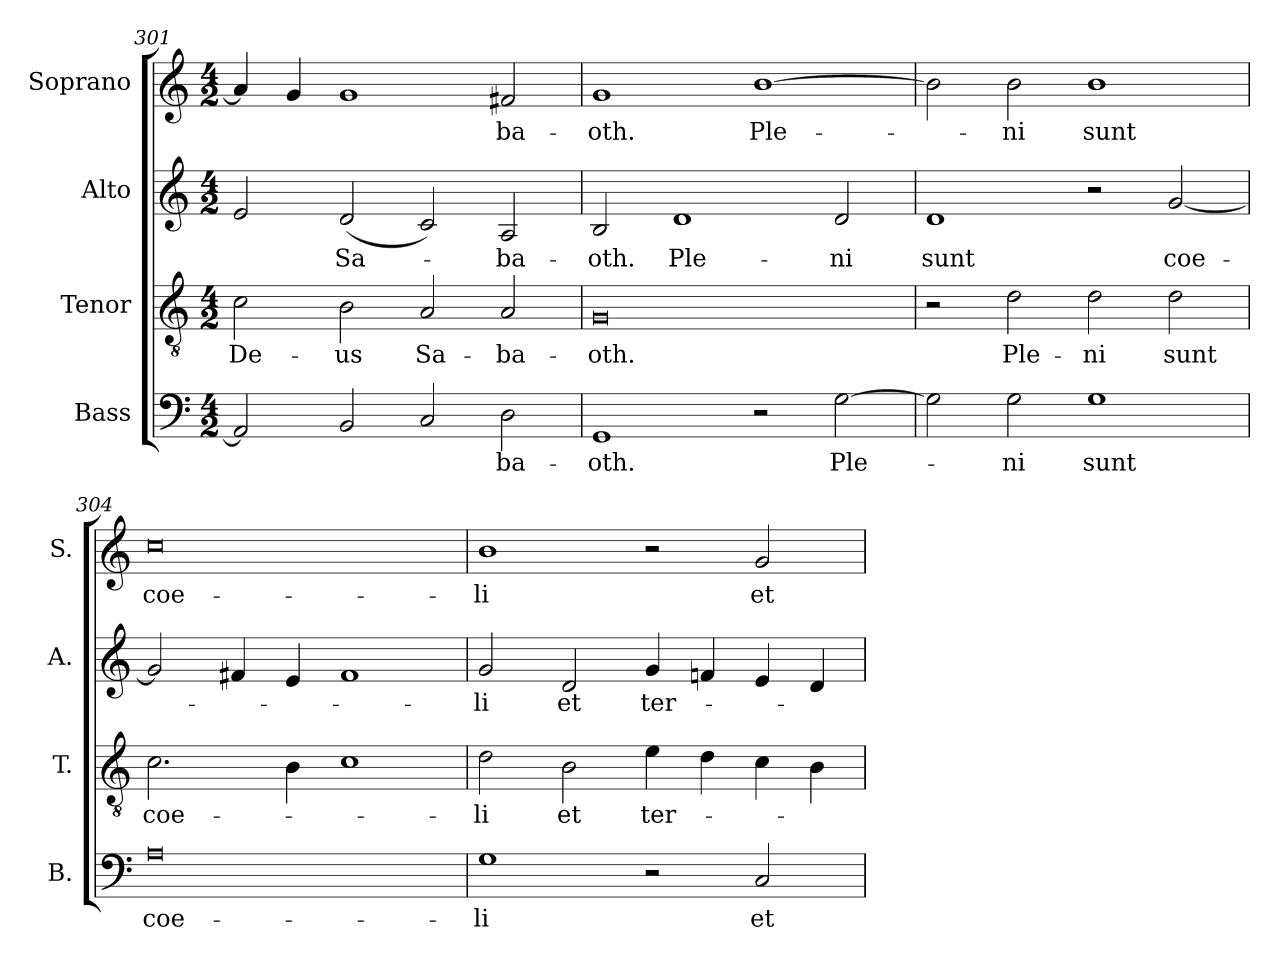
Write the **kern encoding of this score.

**kern	**text	**kern	**text	**kern	**text	**kern	**text
*part4	*part4	*part3	*part3	*part2	*part2	*part1	*part1
*staff4	*staff4	*staff3	*staff3	*staff2	*staff2	*staff1	*staff1
*I"Bass	*	*I"Tenor	*	*I"Alto	*	*I"Soprano	*
*I'B.	*	*I'T.	*	*I'A.	*	*I'S.	*
*clefF4	*	*clefGv2	*	*clefG2	*	*clefG2	*
*	*	*ITrd7c12	*	*	*	*	*
*k[]	*	*k[]	*	*k[]	*	*k[]	*
*C:	*	*C:	*	*C:	*	*C:	*
*M4/2	*	*M4/2	*	*M4/2	*	*M4/2	*
=301	=301	=301	=301	=301	=301	=301	=301
!	!	!	!LO:LY:b:color=#000000	!	!	!	!
2AAi/]	.	2Ci\	De-	2ei/	.	4ai/]	.
.	.	.	.	.	.	4gi/	.
!	!	!	!LO:LY:b:color=#000000	!	!	!	!
!	!	!	!	!	!LO:LY:b:color=#000000	!	!
2BBi/	.	2BBi\	-us	(2di/	Sa-	1gi	.
!	!	!	!LO:LY:b:color=#000000	!	!	!	!
2Ci/	.	2AAi/	Sa-	2ci/)	.	.	.
!	!LO:LY:b:color=#000000	!	!	!	!	!	!
!	!	!	!LO:LY:b:color=#000000	!	!	!	!
!	!	!	!	!	!LO:LY:b:color=#000000	!	!
!	!	!	!	!	!	!	!LO:LY:b:color=#000000
2Di\	-ba-	2AAi/	-ba-	2Ai/	-ba-	2f#Xi/	-ba-
=302	=302	=302	=302	=302	=302	=302	=302
!	!LO:LY:b:color=#000000	!	!	!	!	!	!
!	!	!	!LO:LY:b:color=#000000	!	!	!	!
!	!	!	!	!	!LO:LY:b:color=#000000	!	!
!	!	!	!	!	!	!	!LO:LY:b:color=#000000
1GGi	-oth.	0GGi	-oth.	2Bi/	-oth.	1gi	-oth.
!	!	!	!	!	!LO:LY:b:color=#000000	!	!
.	.	.	.	1di	Ple-	.	.
!	!	!	!	!	!	!	!LO:LY:b:color=#000000
2r	.	.	.	.	.	[1bi	Ple-
!	!LO:LY:b:color=#000000	!	!	!	!	!	!
!	!	!	!	!	!LO:LY:b:color=#000000	!	!
[2Gi\	Ple-	.	.	2di/	-ni	.	.
!!LO:LB:g=z
=303	=303	=303	=303	=303	=303	=303	=303
!	!	!	!	!	!LO:LY:b:color=#000000	!	!
2Gi\]	.	2r	.	1di	sunt	2bi\]	.
!	!LO:LY:b:color=#000000	!	!	!	!	!	!
!	!	!	!LO:LY:b:color=#000000	!	!	!	!
!	!	!	!	!	!	!	!LO:LY:b:color=#000000
2Gi\	-ni	2Di\	Ple-	.	.	2bi\	-ni
!	!LO:LY:b:color=#000000	!	!	!	!	!	!
!	!	!	!LO:LY:b:color=#000000	!	!	!	!
!	!	!	!	!	!	!	!LO:LY:b:color=#000000
1Gi	sunt	2Di\	-ni	2r	.	1bi	sunt
!	!	!	!LO:LY:b:color=#000000	!	!	!	!
!	!	!	!	!	!LO:LY:b:color=#000000	!	!
.	.	2Di\	sunt	[2gi/	coe-	.	.
=304	=304	=304	=304	=304	=304	=304	=304
!	!LO:LY:b:color=#000000	!	!	!	!	!	!
!	!	!	!LO:LY:b:color=#000000	!	!	!	!
!	!	!	!	!	!	!	!LO:LY:b:color=#000000
0Ai	coe-	2.Ci\	coe-	2gi/]	.	0cci	coe-
.	.	.	.	4f#Xi/	.	.	.
.	.	4BBi\	.	4ei/	.	.	.
.	.	1Ci	.	1f#i	.	.	.
=305	=305	=305	=305	=305	=305	=305	=305
!	!LO:LY:b:color=#000000	!	!	!	!	!	!
!	!	!	!LO:LY:b:color=#000000	!	!	!	!
!	!	!	!	!	!LO:LY:b:color=#000000	!	!
!	!	!	!	!	!	!	!LO:LY:b:color=#000000
1Gi	-li	2Di\	-li	2gi/	-li	1bi	-li
!	!	!	!LO:LY:b:color=#000000	!	!	!	!
!	!	!	!	!	!LO:LY:b:color=#000000	!	!
.	.	2BBi\	et	2di/	et	.	.
!	!	!	!LO:LY:b:color=#000000	!	!	!	!
!	!	!	!	!	!LO:LY:b:color=#000000	!	!
2r	.	4Ei\	ter-	4gi/	ter-	2r	.
.	.	4Di\	.	4fni/	.	.	.
!	!LO:LY:b:color=#000000	!	!	!	!	!	!
!	!	!	!	!	!	!	!LO:LY:b:color=#000000
2Ci/	et	4Ci\	.	4ei/	.	2gi/	et
.	.	4BBi\	.	4di/	.	.	.
=	=	=	=	=	=	=	=
*-	*-	*-	*-	*-	*-	*-	*-
